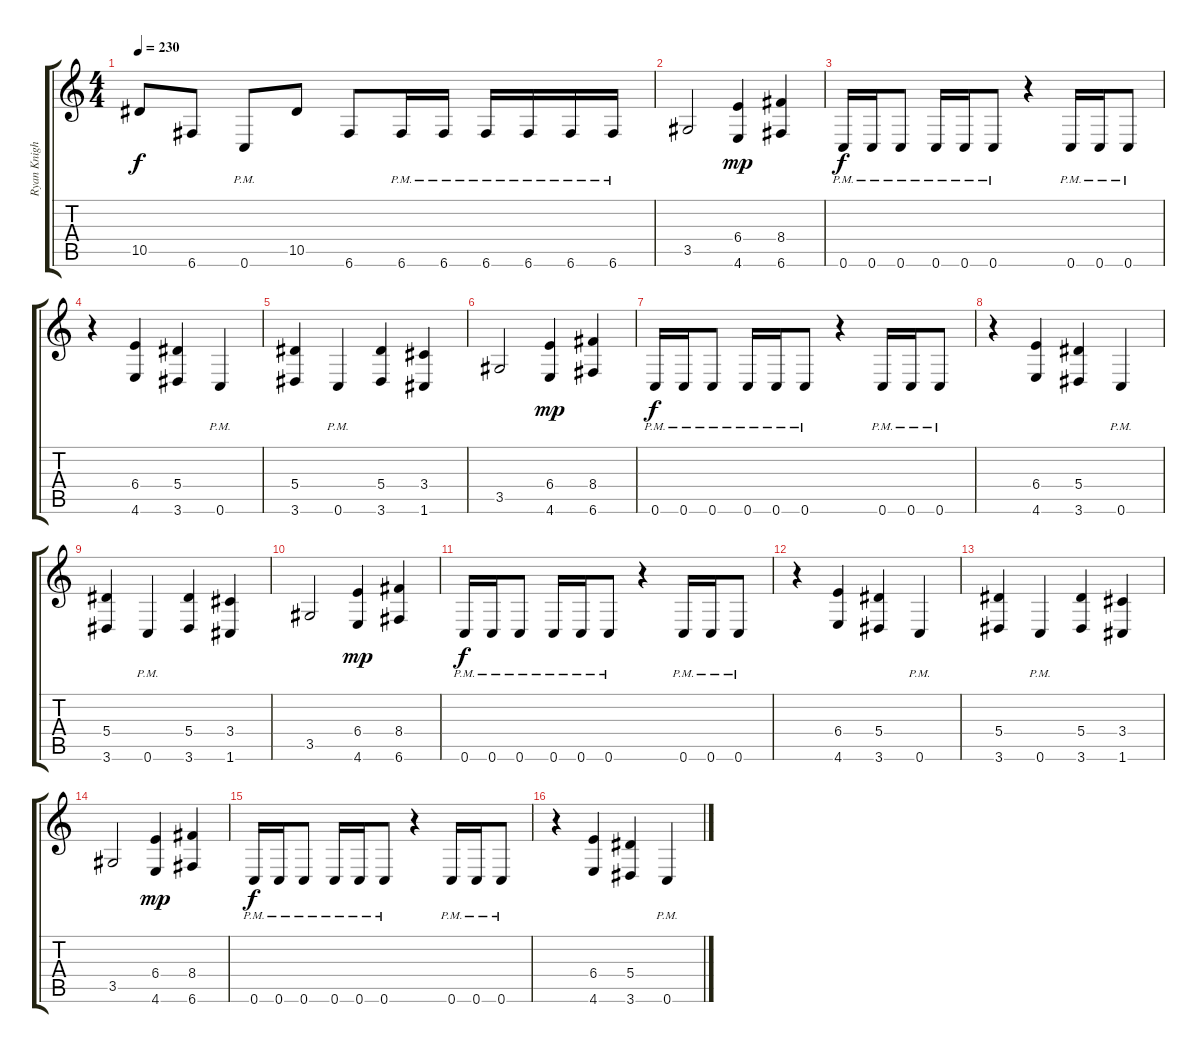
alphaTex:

\track ("Ryan Knight" "Ryan Knigh") {instrument distortionguitar}
\staff {score tabs}
\tuning (C4 G3 Eb3 Bb2 F2 C2) {hide}
\ts (4 4)
\tempo 230
\clef g2
\ks c
10.5.8{dy f} 6.6.8 0.6{pm}.8 10.5.8 6.6.8 6.6{pm}.16 6.6{pm}.16 6.6{pm}.16 6.6{pm}.16 6.6{pm}.16 6.6{pm}.16 |
3.5.2 (6.4 4.6).4{dy mp} (8.4 6.6).4 |
0.6{pm}.16{dy f} 0.6{pm}.16 0.6{pm}.8 0.6{pm}.16 0.6{pm}.16 0.6{pm}.8 r.4 0.6{pm}.16 0.6{pm}.16 0.6{pm}.8 |
r.4 (6.4 4.6).4 (5.4 3.6).4 0.6{pm}.4 |
(5.4 3.6).4 0.6{pm}.4 (5.4 3.6).4 (3.4 1.6).4 |
3.5.2 (6.4 4.6).4{dy mp} (8.4 6.6).4 |
0.6{pm}.16{dy f} 0.6{pm}.16 0.6{pm}.8 0.6{pm}.16 0.6{pm}.16 0.6{pm}.8 r.4 0.6{pm}.16 0.6{pm}.16 0.6{pm}.8 |
r.4 (6.4 4.6).4 (5.4 3.6).4 0.6{pm}.4 |
(5.4 3.6).4 0.6{pm}.4 (5.4 3.6).4 (3.4 1.6).4 |
3.5.2 (6.4 4.6).4{dy mp} (8.4 6.6).4 |
0.6{pm}.16{dy f} 0.6{pm}.16 0.6{pm}.8 0.6{pm}.16 0.6{pm}.16 0.6{pm}.8 r.4 0.6{pm}.16 0.6{pm}.16 0.6{pm}.8 |
r.4 (6.4 4.6).4 (5.4 3.6).4 0.6{pm}.4 |
(5.4 3.6).4 0.6{pm}.4 (5.4 3.6).4 (3.4 1.6).4 |
3.5.2 (6.4 4.6).4{dy mp} (8.4 6.6).4 |
0.6{pm}.16{dy f} 0.6{pm}.16 0.6{pm}.8 0.6{pm}.16 0.6{pm}.16 0.6{pm}.8 r.4 0.6{pm}.16 0.6{pm}.16 0.6{pm}.8 |
r.4 (6.4 4.6).4 (5.4 3.6).4 0.6{pm}.4
